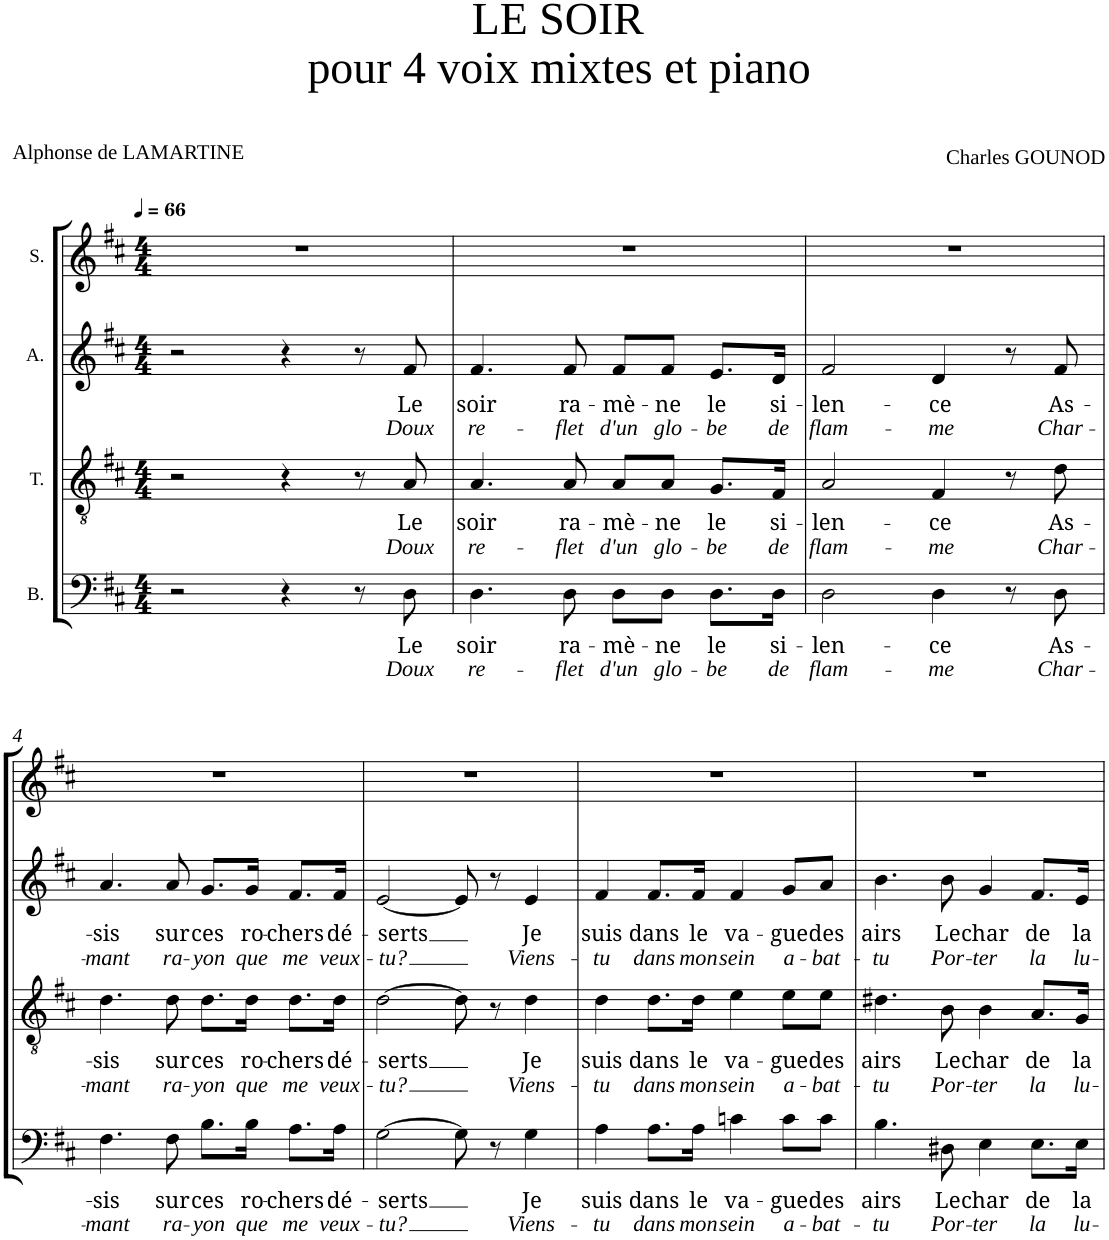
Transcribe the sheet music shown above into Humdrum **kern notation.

**kern	**text	**text	**kern	**text	**text	**kern	**text	**text	**kern
*part4	*part4	*part4	*part3	*part3	*part3	*part2	*part2	*part2	*part1
*staff4	*staff4	*staff4	*staff3	*staff3	*staff3	*staff2	*staff2	*staff2	*staff1
*I"B.	*	*	*I"T.	*	*	*I"A.	*	*	*I"S.
*	*	*	*I'T	*	*	*	*	*	*I'S
*clefF4	*	*	*clefGv2	*	*	*clefG2	*	*	*clefG2
*k[f#c#]	*	*	*k[f#c#]	*	*	*k[f#c#]	*	*	*k[f#c#]
*D:	*	*	*D:	*	*	*D:	*	*	*D:
*M4/4	*	*	*M4/4	*	*	*M4/4	*	*	*M4/4
*MM66	*	*	*MM66	*	*	*MM66	*	*	*MM66
=1	=1	=1	=1	=1	=1	=1	=1	=1	=1
2r	.	.	2r	.	.	2r	.	.	1r
4r	.	.	4r	.	.	4r	.	.	.
8r	.	.	8r	.	.	8r	.	.	.
!	!LO:LY:b	!LO:LY:b	!	!LO:LY:b	!LO:LY:b	!	!LO:LY:b	!LO:LY:b	!
8D\	Le	Doux	8A/	Le	Doux	8f#/	Le	Doux	.
=2	=2	=2	=2	=2	=2	=2	=2	=2	=2
!	!LO:LY:b	!LO:LY:b	!	!LO:LY:b	!LO:LY:b	!	!LO:LY:b	!LO:LY:b	!
4.D\	soir	re-	4.A/	soir	re-	4.f#/	soir	re-	1r
!	!LO:LY:b	!LO:LY:b	!	!LO:LY:b	!LO:LY:b	!	!LO:LY:b	!LO:LY:b	!
8D\	ra-	-flet	8A/	ra-	-flet	8f#/	ra-	-flet	.
!	!LO:LY:b	!LO:LY:b	!	!LO:LY:b	!LO:LY:b	!	!LO:LY:b	!LO:LY:b	!
8D\L	-mè-	d'un	8A/L	-mè-	d'un	8f#/L	-mè-	d'un	.
!	!LO:LY:b	!LO:LY:b	!	!LO:LY:b	!LO:LY:b	!	!LO:LY:b	!LO:LY:b	!
8D\J	-ne	glo-	8A/J	-ne	glo-	8f#/J	-ne	glo-	.
!	!LO:LY:b	!LO:LY:b	!	!LO:LY:b	!LO:LY:b	!	!LO:LY:b	!LO:LY:b	!
8.D\L	le	-be	8.G/L	le	-be	8.e/L	le	-be	.
!	!LO:LY:b	!LO:LY:b	!	!LO:LY:b	!LO:LY:b	!	!LO:LY:b	!LO:LY:b	!
16D\Jk	si-	de	16F#/Jk	si-	de	16d/Jk	si-	de	.
=3	=3	=3	=3	=3	=3	=3	=3	=3	=3
!	!LO:LY:b	!LO:LY:b	!	!LO:LY:b	!LO:LY:b	!	!LO:LY:b	!LO:LY:b	!
2D\	-len-	flam-	2A/	-len-	flam-	2f#/	-len-	flam-	1r
!	!LO:LY:b	!LO:LY:b	!	!LO:LY:b	!LO:LY:b	!	!LO:LY:b	!LO:LY:b	!
4D\	-ce	-me	4F#/	-ce	-me	4d/	-ce	-me	.
8r	.	.	8r	.	.	8r	.	.	.
!	!LO:LY:b	!LO:LY:b	!	!LO:LY:b	!LO:LY:b	!	!LO:LY:b	!LO:LY:b	!
8D\	As-	Char-	8d\	As-	Char-	8f#/	As-	Char-	.
!!LO:LB:g=z
=4	=4	=4	=4	=4	=4	=4	=4	=4	=4
!	!LO:LY:b	!LO:LY:b	!	!LO:LY:b	!LO:LY:b	!	!LO:LY:b	!LO:LY:b	!
4.F#\	-sis	-mant	4.d\	-sis	-mant	4.a/	-sis	-mant	1r
!	!LO:LY:b	!LO:LY:b	!	!LO:LY:b	!LO:LY:b	!	!LO:LY:b	!LO:LY:b	!
8F#\	sur	ra-	8d\	sur	ra-	8a/	sur	ra-	.
!	!LO:LY:b	!LO:LY:b	!	!LO:LY:b	!LO:LY:b	!	!LO:LY:b	!LO:LY:b	!
8.B\L	ces	-yon	8.d\L	ces	-yon	8.g/L	ces	-yon	.
!	!LO:LY:b	!LO:LY:b	!	!LO:LY:b	!LO:LY:b	!	!LO:LY:b	!LO:LY:b	!
16B\Jk	ro-	que	16d\Jk	ro-	que	16g/Jk	ro-	que	.
!	!LO:LY:b	!LO:LY:b	!	!LO:LY:b	!LO:LY:b	!	!LO:LY:b	!LO:LY:b	!
8.A\L	-chers	me	8.d\L	-chers	me	8.f#/L	-chers	me	.
!	!LO:LY:b	!LO:LY:b	!	!LO:LY:b	!LO:LY:b	!	!LO:LY:b	!LO:LY:b	!
16A\Jk	dé-	veux-	16d\Jk	dé-	veux-	16f#/Jk	dé-	veux-	.
=5	=5	=5	=5	=5	=5	=5	=5	=5	=5
!	!LO:LY:b	!LO:LY:b	!	!LO:LY:b	!LO:LY:b	!	!LO:LY:b	!LO:LY:b	!
[2G\	-serts	-tu?	[2d\	-serts	-tu?	[2e/	-serts	-tu?	1r
8G\]	.	.	8d\]	.	.	8e/]	.	.	.
8r	.	.	8r	.	.	8r	.	.	.
!	!LO:LY:b	!LO:LY:b	!	!LO:LY:b	!LO:LY:b	!	!LO:LY:b	!LO:LY:b	!
4G\	Je	Viens-	4d\	Je	Viens-	4e/	Je	Viens-	.
=6	=6	=6	=6	=6	=6	=6	=6	=6	=6
!	!LO:LY:b	!LO:LY:b	!	!LO:LY:b	!LO:LY:b	!	!LO:LY:b	!LO:LY:b	!
4A\	suis	-tu	4d\	suis	-tu	4f#/	suis	-tu	1r
!	!LO:LY:b	!LO:LY:b	!	!LO:LY:b	!LO:LY:b	!	!LO:LY:b	!LO:LY:b	!
8.A\L	dans	dans	8.d\L	dans	dans	8.f#/L	dans	dans	.
!	!LO:LY:b	!LO:LY:b	!	!LO:LY:b	!LO:LY:b	!	!LO:LY:b	!LO:LY:b	!
16A\Jk	le	mon	16d\Jk	le	mon	16f#/Jk	le	mon	.
!	!LO:LY:b	!LO:LY:b	!	!LO:LY:b	!LO:LY:b	!	!LO:LY:b	!LO:LY:b	!
4cn\	va-	sein	4e\	va-	sein	4f#/	va-	sein	.
!	!LO:LY:b	!LO:LY:b	!	!LO:LY:b	!LO:LY:b	!	!LO:LY:b	!LO:LY:b	!
8c\L	-gue	a-	8e\L	-gue	a-	8g/L	-gue	a-	.
!	!LO:LY:b	!LO:LY:b	!	!LO:LY:b	!LO:LY:b	!	!LO:LY:b	!LO:LY:b	!
8c\J	des	-bat-	8e\J	des	-bat-	8a/J	des	-bat-	.
=7	=7	=7	=7	=7	=7	=7	=7	=7	=7
!	!LO:LY:b	!LO:LY:b	!	!LO:LY:b	!LO:LY:b	!	!LO:LY:b	!LO:LY:b	!
4.B\	airs	-tu	4.d#X\	airs	-tu	4.b\	airs	-tu	1r
!	!LO:LY:b	!LO:LY:b	!	!LO:LY:b	!LO:LY:b	!	!LO:LY:b	!LO:LY:b	!
8D#X\	Le	Por-	8B\	Le	Por-	8b\	Le	Por-	.
!	!LO:LY:b	!LO:LY:b	!	!LO:LY:b	!LO:LY:b	!	!LO:LY:b	!LO:LY:b	!
4E\	char	-ter	4B\	char	-ter	4g/	char	-ter	.
!	!LO:LY:b	!LO:LY:b	!	!LO:LY:b	!LO:LY:b	!	!LO:LY:b	!LO:LY:b	!
8.E\L	de	la	8.A/L	de	la	8.f#/L	de	la	.
!	!LO:LY:b	!LO:LY:b	!	!LO:LY:b	!LO:LY:b	!	!LO:LY:b	!LO:LY:b	!
16E\Jk	la	lu-	16G/Jk	la	lu-	16e/Jk	la	lu-	.
=	=	=	=	=	=	=	=	=	=
*-	*-	*-	*-	*-	*-	*-	*-	*-	*-
